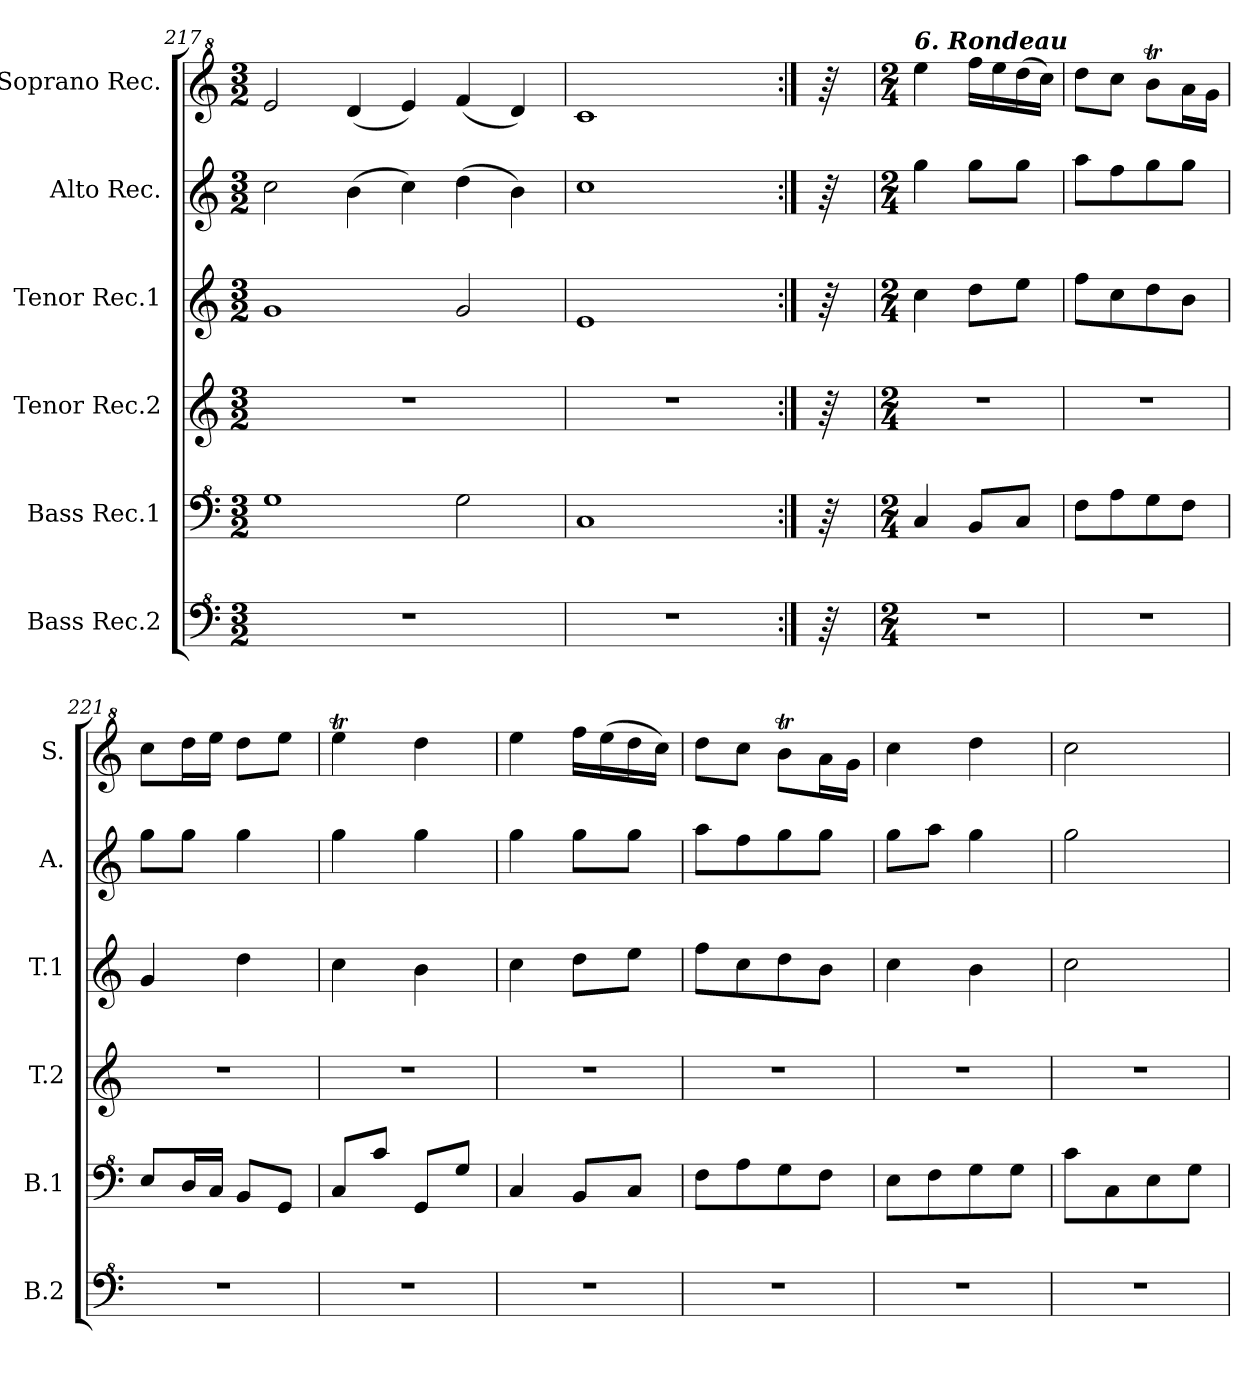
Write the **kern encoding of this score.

**kern	**kern	**kern	**kern	**kern	**kern
*part6	*part5	*part4	*part3	*part2	*part1
*staff6	*staff5	*staff4	*staff3	*staff2	*staff1
*I"Bass Rec.2	*I"Bass Rec.1	*I"Tenor Rec.2	*I"Tenor Rec.1	*I"Alto Rec.	*I"Soprano Rec.
*I'B.2	*I'B.1	*I'T.2	*I'T.1	*I'A.	*I'S.
*clefF^4	*clefF^4	*clefG2	*clefG2	*clefG2	*clefG^2
*k[]	*k[]	*k[]	*k[]	*k[]	*k[]
*M3/2	*M3/2	*M3/2	*M3/2	*M3/2	*M3/2
=217	=217	=217	=217	=217	=217
1.r	1g	1.r	1g	2cc\	2ee/
.	.	.	.	(4b\	(4dd/
.	.	.	.	4cc\)	4ee/)
.	2g\	.	2g/	(4dd\	(4ff/
.	.	.	.	4b\)	4dd/)
=218	=218	=218	=218	=218	=218
1.r	1c	1.r	1e	1cc	1cc
.	2ryy	.	2ryy	2ryy	2ryy
=218X5:|!	=218X5:|!	=218X5:|!	=218X5:|!	=218X5:|!	=218X5:|!
64r	64r	64r	64r	64r	64r
!!LO:PB:g=z
=219	=219	=219	=219	=219	=219
*M2/4	*M2/4	*M2/4	*M2/4	*M2/4	*M2/4
*	*	*	*	*	*MM80
!	!	!	!	!	!LO:TX:a:Bi:t=6. Rondeau
2r	4c/	2r	4cc\	4gg\	4eee\
.	8B/L	.	8dd\L	8gg\L	16fff\LL
.	.	.	.	.	16eee\
.	8c/J	.	8ee\J	8gg\J	(16ddd\
.	.	.	.	.	16ccc\JJ)
=220	=220	=220	=220	=220	=220
2r	8f\L	2r	8ff\L	8aa\L	8ddd\L
.	8a\	.	8cc\	8ff\	8ccc\J
.	8g\	.	8dd\	8gg\	8bbt\L
.	8f\J	.	8b\J	8gg\J	16aa\L
.	.	.	.	.	16gg\JJ
=221	=221	=221	=221	=221	=221
2r	8e/L	2r	4g/	8gg\L	8ccc\L
.	16d/L	.	.	8gg\J	16ddd\L
.	16c/JJ	.	.	.	16eee\JJ
.	8B/L	.	4dd\	4gg\	8ddd\L
.	8G/J	.	.	.	8eee\J
=222	=222	=222	=222	=222	=222
2r	8c/L	2r	4cc\	4gg\	4eeet\
.	8cc/J	.	.	.	.
.	8G/L	.	4b\	4gg\	4ddd\
.	8g/J	.	.	.	.
=223	=223	=223	=223	=223	=223
2r	4c/	2r	4cc\	4gg\	4eee\
.	8B/L	.	8dd\L	8gg\L	16fff\LL
.	.	.	.	.	(16eee\
.	8c/J	.	8ee\J	8gg\J	16ddd\
.	.	.	.	.	16ccc\JJ)
=224	=224	=224	=224	=224	=224
2r	8f\L	2r	8ff\L	8aa\L	8ddd\L
.	8a\	.	8cc\	8ff\	8ccc\J
.	8g\	.	8dd\	8gg\	8bbt\L
.	8f\J	.	8b\J	8gg\J	16aa\L
.	.	.	.	.	16gg\JJ
=225	=225	=225	=225	=225	=225
2r	8e\L	2r	4cc\	8gg\L	4ccc\
.	8f\	.	.	8aa\J	.
.	8g\	.	4b\	4gg\	4ddd\
.	8g\J	.	.	.	.
=226	=226	=226	=226	=226	=226
2r	8cc\L	2r	2cc\	2gg\	2ccc\
.	8c\	.	.	.	.
.	8e\	.	.	.	.
.	8g\J	.	.	.	.
=	=	=	=	=	=
*-	*-	*-	*-	*-	*-
